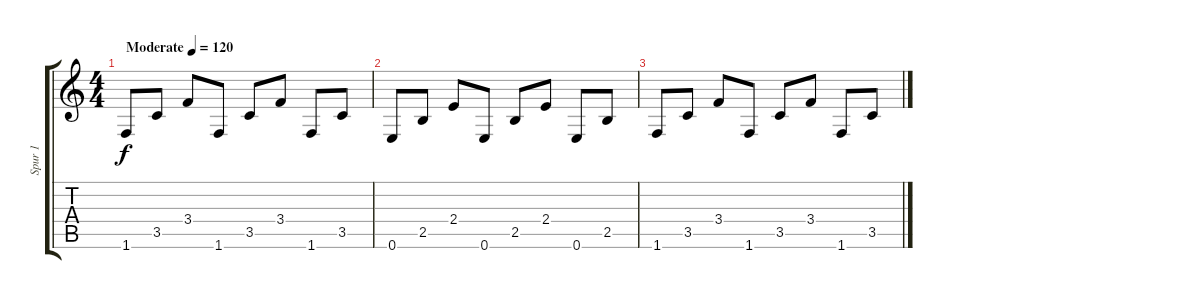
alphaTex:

\track ("Spur 1" "Spur 1") {instrument acousticguitarsteel}
\staff {score tabs}
\tuning (E4 B3 G3 D3 A2 E2) {hide}
\ts (4 4)
\tempo (120 "Moderate")
\clef g2
\ks c
1.6.8{dy f instrument acousticguitarsteel} 3.5.8 3.4.8 1.6.8 3.5.8 3.4.8 1.6.8 3.5.8 |
0.6.8 2.5.8 2.4.8 0.6.8 2.5.8 2.4.8 0.6.8 2.5.8 |
1.6.8 3.5.8 3.4.8 1.6.8 3.5.8 3.4.8 1.6.8 3.5.8
